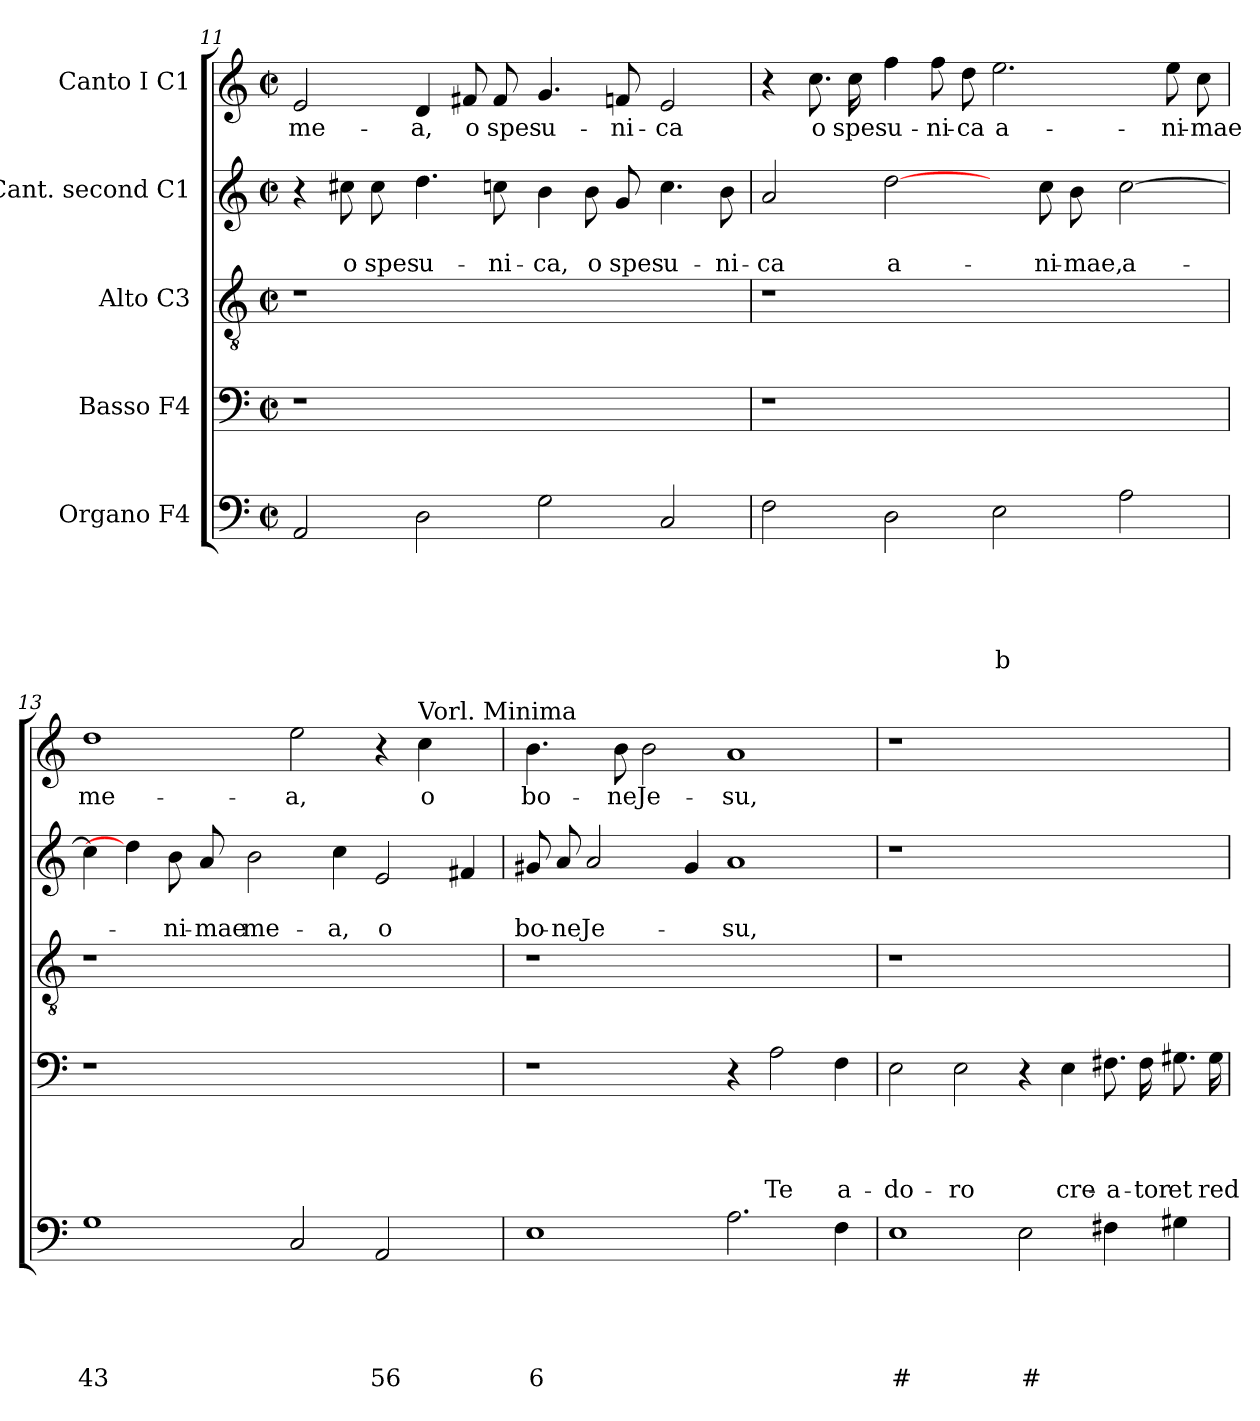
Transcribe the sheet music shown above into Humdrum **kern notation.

**kern	**text	**text	**text	**text	**text	**kern	**text	**text	**text	**text	**kern	**kern	**text	**text	**kern	**text
*part5	*part5	*part5	*part5	*part5	*part5	*part4	*part4	*part4	*part4	*part4	*part3	*part2	*part2	*part2	*part1	*part1
*staff5	*staff5	*staff5	*staff5	*staff5	*staff5	*staff4	*staff4	*staff4	*staff4	*staff4	*staff3	*staff2	*staff2	*staff2	*staff1	*staff1
*I"Organo F4	*	*	*	*	*	*I"Basso F4	*	*	*	*	*I"Alto C3	*I"Cant. second C1	*	*	*I"Canto I C1	*
*clefF4	*	*	*	*	*	*clefF4	*	*	*	*	*clefGv2	*clefG2	*	*	*clefG2	*
*k[]	*	*	*	*	*	*k[]	*	*	*	*	*k[]	*k[]	*	*	*k[]	*
*C:	*	*	*	*	*	*C:	*	*	*	*	*C:	*C:	*	*	*C:	*
*M2/2	*	*	*	*	*	*M2/2	*	*	*	*	*M2/2	*M2/2	*	*	*M2/2	*
*met(c|)	*	*	*	*	*	*met(c|)	*	*	*	*	*met(c|)	*met(c|)	*	*	*met(c|)	*
=11	=11	=11	=11	=11	=11	=11	=11	=11	=11	=11	=11	=11	=11	=11	=11	=11
!	!	!	!	!	!	!	!	!	!	!	!	!	!	!	!	!LO:LY:b
2AA/	.	.	.	.	.	1r	.	.	.	.	1r	4r	.	.	2e/	me-
!	!	!	!	!	!	!	!	!	!	!	!	!	!	!LO:LY:b	!	!
.	.	.	.	.	.	.	.	.	.	.	.	8cc#X\	.	o	.	.
!	!	!	!	!	!	!	!	!	!	!	!	!	!	!LO:LY:b	!	!
.	.	.	.	.	.	.	.	.	.	.	.	8cc#\	.	spes	.	.
!	!	!	!	!	!	!	!	!	!	!	!	!	!	!LO:LY:b	!	!LO:LY:b
2D\	.	.	.	.	.	.	.	.	.	.	.	4.dd\	.	u-	4d/	-a,
!	!	!	!	!	!	!	!	!	!	!	!	!	!	!	!	!LO:LY:b
.	.	.	.	.	.	.	.	.	.	.	.	.	.	.	8f#X/	o
!	!	!	!	!	!	!	!	!	!	!	!	!	!	!LO:LY:b	!	!LO:LY:b
.	.	.	.	.	.	.	.	.	.	.	.	8ccn\	.	-ni-	8f#/	spes
!	!	!	!	!	!	!	!	!	!	!	!	!	!	!LO:LY:b	!	!LO:LY:b
2G\	.	.	.	.	.	1ryy	.	.	.	.	1ryy	4b\	.	-ca,	4.g/	u-
!	!	!	!	!	!	!	!	!	!	!	!	!	!	!LO:LY:b	!	!
.	.	.	.	.	.	.	.	.	.	.	.	8b\	.	o	.	.
!	!	!	!	!	!	!	!	!	!	!	!	!	!	!LO:LY:b	!	!LO:LY:b
.	.	.	.	.	.	.	.	.	.	.	.	8g/	.	spes	8fn/	-ni-
!	!	!	!	!	!	!	!	!	!	!	!	!	!	!LO:LY:b	!	!LO:LY:b
2C/	.	.	.	.	.	.	.	.	.	.	.	4.cc\	.	u-	2e/	-ca
!	!	!	!	!	!	!	!	!	!	!	!	!	!	!LO:LY:b	!	!
.	.	.	.	.	.	.	.	.	.	.	.	8b\	.	-ni-	.	.
=12	=12	=12	=12	=12	=12	=12	=12	=12	=12	=12	=12	=12	=12	=12	=12	=12
!	!	!	!	!	!	!	!	!	!	!	!	!	!	!LO:LY:b	!	!
2F\	.	.	.	.	.	1r	.	.	.	.	1r	2a/	.	-ca	4r	.
!	!	!	!	!	!	!	!	!	!	!	!	!	!	!	!	!LO:LY:b
.	.	.	.	.	.	.	.	.	.	.	.	.	.	.	8.cc\	o
!	!	!	!	!	!	!	!	!	!	!	!	!	!	!	!	!LO:LY:b
.	.	.	.	.	.	.	.	.	.	.	.	.	.	.	16cc\	spes
!	!	!	!	!	!	!	!	!	!	!	!	!	!	!LO:LY:b	!	!LO:LY:b
2D\	.	.	.	.	.	.	.	.	.	.	.	[2dd\	.	a-	4ff\	u-
!	!	!	!	!	!	!	!	!	!	!	!	!	!	!	!	!LO:LY:b
.	.	.	.	.	.	.	.	.	.	.	.	.	.	.	8ff\	-ni-
!	!	!	!	!	!	!	!	!	!	!	!	!	!	!	!	!LO:LY:b
.	.	.	.	.	.	.	.	.	.	.	.	.	.	.	8dd\	-ca
!	!	!	!	!	!LO:LY:b	!	!	!	!	!	!	!	!	!	!	!LO:LY:b
2E\	.	.	.	.	b	1ryy	.	.	.	.	1ryy	4ryy	.	.	2.ee\	a-
!	!	!	!	!	!	!	!	!	!	!	!	!	!	!LO:LY:b	!	!
.	.	.	.	.	.	.	.	.	.	.	.	8cc\	.	-ni-	.	.
!	!	!	!	!	!	!	!	!	!	!	!	!	!	!LO:LY:b	!	!
.	.	.	.	.	.	.	.	.	.	.	.	8b\	.	-mae,	.	.
!	!	!	!	!	!	!	!	!	!	!	!	!	!	!LO:LY:b	!	!
2A\	.	.	.	.	.	.	.	.	.	.	.	[2cc\	.	a-	.	.
!	!	!	!	!	!	!	!	!	!	!	!	!	!	!	!	!LO:LY:b
.	.	.	.	.	.	.	.	.	.	.	.	.	.	.	8ee\	-ni-
!	!	!	!	!	!	!	!	!	!	!	!	!	!	!	!	!LO:LY:b
.	.	.	.	.	.	.	.	.	.	.	.	.	.	.	8cc\	-mae
!!LO:LB:g=z
=13	=13	=13	=13	=13	=13	=13	=13	=13	=13	=13	=13	=13	=13	=13	=13	=13
!	!	!	!	!	!LO:LY:b	!	!	!	!	!	!	!	!	!	!	!LO:LY:b
1G	.	.	.	.	43	1r	.	.	.	.	1r	4cc\]	.	.	1dd	me-
.	.	.	.	.	.	.	.	.	.	.	.	4dd\]	.	.	.	.
!	!	!	!	!	!	!	!	!	!	!	!	!	!	!LO:LY:b	!	!
.	.	.	.	.	.	.	.	.	.	.	.	8b\	.	-ni-	.	.
!	!	!	!	!	!	!	!	!	!	!	!	!	!	!LO:LY:b	!	!
.	.	.	.	.	.	.	.	.	.	.	.	8a/	.	-mae	.	.
!	!	!	!	!	!	!	!	!	!	!	!	!	!	!LO:LY:b	!	!
.	.	.	.	.	.	.	.	.	.	.	.	2b\	.	me-	.	.
!	!	!	!	!	!	!	!	!	!	!	!	!	!	!	!	!LO:LY:b
2C/	.	.	.	.	.	1ryy	.	.	.	.	1ryy	.	.	.	2ee\	-a,
!	!	!	!	!	!	!	!	!	!	!	!	!	!	!LO:LY:b	!	!
.	.	.	.	.	.	.	.	.	.	.	.	4cc\	.	-a,	.	.
!	!	!	!	!	!LO:LY:b	!	!	!	!	!	!	!	!	!LO:LY:b	!	!
2AA/	.	.	.	.	56	.	.	.	.	.	.	2e/	.	o	4r	.
!	!	!	!	!	!	!	!	!	!	!	!	!	!	!	!LO:TX:a:t=Vorl. Minima	!
!	!	!	!	!	!	!	!	!	!	!	!	!	!	!	!	!LO:LY:b
.	.	.	.	.	.	.	.	.	.	.	.	.	.	.	4cc\	o
4ryy	.	.	.	.	.	4ryy	.	.	.	.	4ryy	4f#X/	.	.	4ryy	.
=14	=14	=14	=14	=14	=14	=14	=14	=14	=14	=14	=14	=14	=14	=14	=14	=14
!	!	!	!	!	!LO:LY:b	!	!	!	!	!	!	!	!	!LO:LY:b	!	!LO:LY:b
1E	.	.	.	.	6	1r	.	.	.	.	1r	8g#X/	.	bo-	4.b\	bo-
!	!	!	!	!	!	!	!	!	!	!	!	!	!	!LO:LY:b	!	!
.	.	.	.	.	.	.	.	.	.	.	.	8a/	.	-ne	.	.
!	!	!	!	!	!	!	!	!	!	!	!	!	!	!LO:LY:b	!	!
.	.	.	.	.	.	.	.	.	.	.	.	2a/	.	Je-	.	.
!	!	!	!	!	!	!	!	!	!	!	!	!	!	!	!	!LO:LY:b
.	.	.	.	.	.	.	.	.	.	.	.	.	.	.	8b\	-ne
!	!	!	!	!	!	!	!	!	!	!	!	!	!	!	!	!LO:LY:b
.	.	.	.	.	.	.	.	.	.	.	.	.	.	.	2b\	Je-
.	.	.	.	.	.	.	.	.	.	.	.	4g#/	.	.	.	.
!	!	!	!	!	!	!	!	!	!	!	!	!	!	!LO:LY:b	!	!LO:LY:b
2.A\	.	.	.	.	.	4r	.	.	.	.	1ryy	1a	.	-su,	1a	-su,
!	!	!	!	!	!	!	!	!	!	!LO:LY:b	!	!	!	!	!	!
.	.	.	.	.	.	2A\	.	.	.	Te	.	.	.	.	.	.
!	!	!	!	!	!	!	!	!	!	!LO:LY:b	!	!	!	!	!	!
4F\	.	.	.	.	.	4F\	.	.	.	a-	.	.	.	.	.	.
=15	=15	=15	=15	=15	=15	=15	=15	=15	=15	=15	=15	=15	=15	=15	=15	=15
!	!	!	!	!	!LO:LY:b	!	!	!	!	!LO:LY:b	!	!	!	!	!	!
1E	.	.	.	.	#	2E\	.	.	.	-do-	1r	1r	.	.	1r	.
!	!	!	!	!	!	!	!	!	!	!LO:LY:b	!	!	!	!	!	!
.	.	.	.	.	.	2E\	.	.	.	-ro	.	.	.	.	.	.
!	!	!	!	!	!LO:LY:b	!	!	!	!	!	!	!	!	!	!	!
2E\	.	.	.	.	#	4r	.	.	.	.	1ryy	1ryy	.	.	1ryy	.
!	!	!	!	!	!	!	!	!	!	!LO:LY:b	!	!	!	!	!	!
.	.	.	.	.	.	4E\	.	.	.	cre-	.	.	.	.	.	.
!	!	!	!	!	!	!	!	!	!	!LO:LY:b	!	!	!	!	!	!
4F#X\	.	.	.	.	.	8.F#X\	.	.	.	-a-	.	.	.	.	.	.
!	!	!	!	!	!	!	!	!	!	!LO:LY:b	!	!	!	!	!	!
.	.	.	.	.	.	16F#\	.	.	.	-tor	.	.	.	.	.	.
!	!	!	!	!	!	!	!	!	!	!LO:LY:b	!	!	!	!	!	!
4G#X\	.	.	.	.	.	8.G#X\	.	.	.	et	.	.	.	.	.	.
!	!	!	!	!	!	!	!	!	!	!LO:LY:b	!	!	!	!	!	!
.	.	.	.	.	.	16G#\	.	.	.	red-	.	.	.	.	.	.
=	=	=	=	=	=	=	=	=	=	=	=	=	=	=	=	=
*-	*-	*-	*-	*-	*-	*-	*-	*-	*-	*-	*-	*-	*-	*-	*-	*-
